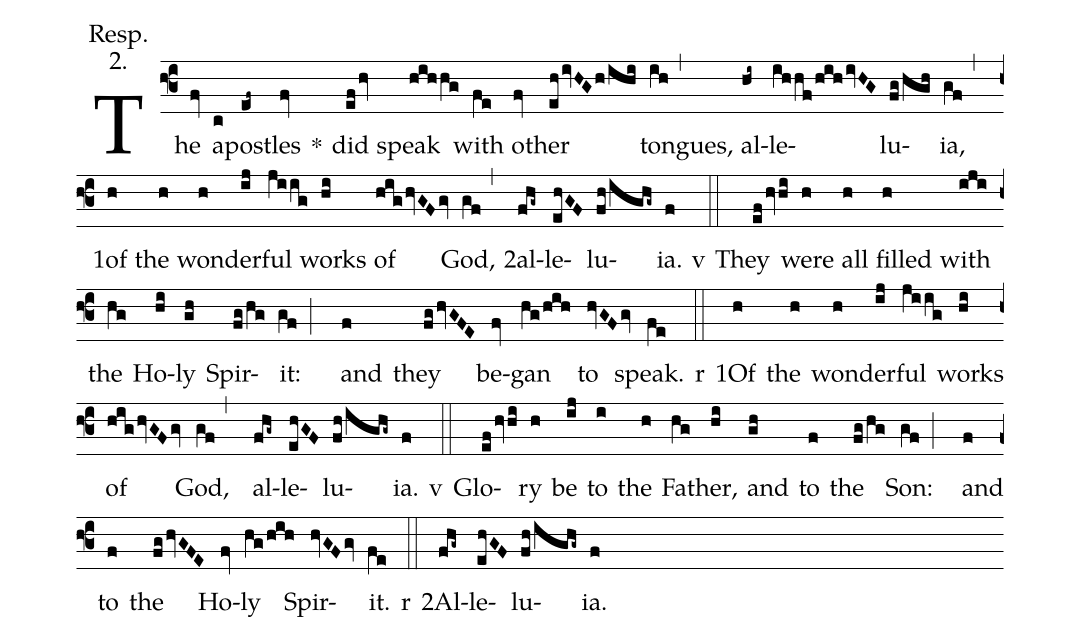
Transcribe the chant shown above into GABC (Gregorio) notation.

annotation: Resp.;
annotation: 2.;
%%
(f3) The(fv) a(c)post(ef~)les(fv) <sp>*</sp>() did(efhv) speak(hihhg) with(fe) o(fv)ther(ehivHGh/ihi) tongues,(ih,) al(hi~)le(ihhf/hihivHG)lu(fg/hgh)ia,(gf,) <sp>1</sp>of(h) the(h) won(h)der(ij)ful(jiig) works(hi) of(highvGFgv) God,(gf,) <sp>2</sp>al(fhg~)le(ehGF)lu(fh/ighg~)ia.(f)

<sp>v</sp>(::) They(efhvhi) were(h) all(h) filled(h) with(iji) the(hg) Ho(hi)ly(gh) Spir(fg/hg)it:(gf;) and(f) they(fghvGFE) be(fv)gan(hg/hih) to(hvGFgv) speak.(fe)

<sp>r</sp>(::) <sp>1</sp>Of(h) the(h) won(h)der(ij)ful(jiig) works(hi) of(highvGFgv) God,(gf,) al(fhg~)le(ehGF)lu(fh/ighg~)ia.(f)

<sp>v</sp>(::) Glo(efhvhi)ry(h) be(ij) to(i) the(h) Fa(hg)ther,(hi) and(gh) to(f) the(fg/hg) Son:(gf;) and(f) to(f) the(fghvGFE) Ho(fv)ly(hg/hih) Spir(hvGFgv)it.(fe)

<sp>r</sp>(::) <sp>2</sp>Al(fhg~)le(ehGF)lu(fh/ighg~)ia.(f)
